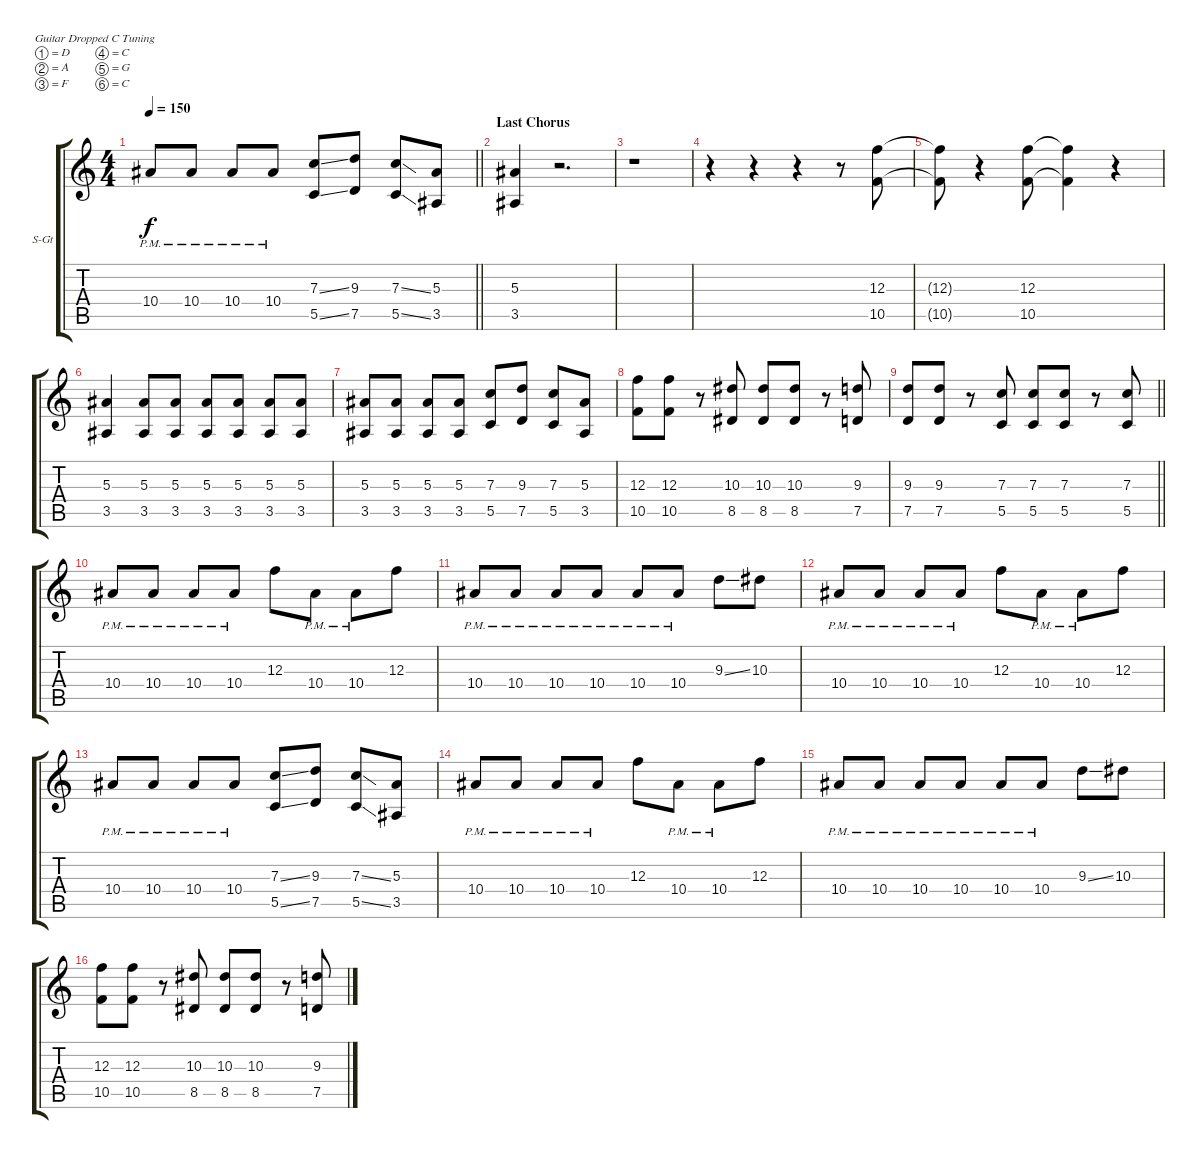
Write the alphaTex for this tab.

\bracketExtendMode groupsimilarinstruments
\firstSystemTrackNameOrientation horizontal
\otherSystemsTrackNameOrientation horizontal
\track ("Lead" "S-Gt") {instrument acousticguitarsteel}
\staff {score tabs}
\tuning (D4 A3 F3 C3 G2 C2)
\ts (4 4)
\tempo 150
\clef g2
\barLineRight lightlight
\ks c
10.4{pm}.8{dy f} 10.4{pm}.8 10.4{pm}.8 10.4{pm}.8 (7.3{ss} 5.5{ss}).8 (9.3 7.5).8 (7.3{ss} 5.5{ss}).8 (5.3 3.5).8 |
\section ("" "Last Chorus")
(5.3 3.5).4 r.2{d} |
r.1 |
r.4 r.4 r.4 r.8 (12.3 10.5).8 |
(12.3{t} 10.5{t}).8 r.4 (12.3 10.5).8 (12.3{t} 10.5{t}).4 r.4 |
(5.3 3.5).4 (5.3 3.5).8 (5.3 3.5).8 (5.3 3.5).8 (5.3 3.5).8 (5.3 3.5).8 (5.3 3.5).8 |
(5.3 3.5).8 (5.3 3.5).8 (5.3 3.5).8 (5.3 3.5).8 (7.3 5.5).8 (9.3 7.5).8 (7.3 5.5).8 (5.3 3.5).8 |
(12.3 10.5).8 (12.3 10.5).8 r.8 (10.3 8.5).8 (10.3 8.5).8 (10.3 8.5).8 r.8 (9.3 7.5).8 |
\barLineRight lightlight
(9.3 7.5).8 (9.3 7.5).8 r.8 (7.3 5.5).8 (7.3 5.5).8 (7.3 5.5).8 r.8 (7.3 5.5).8 |
10.4{pm}.8 10.4{pm}.8 10.4{pm}.8 10.4{pm}.8 12.3.8 10.4{pm}.8 10.4{pm}.8 12.3.8 |
10.4{pm}.8 10.4{pm}.8 10.4{pm}.8 10.4{pm}.8 10.4{pm}.8 10.4{pm}.8 9.3{ss}.8 10.3.8 |
10.4{pm}.8 10.4{pm}.8 10.4{pm}.8 10.4{pm}.8 12.3.8 10.4{pm}.8 10.4{pm}.8 12.3.8 |
10.4{pm}.8 10.4{pm}.8 10.4{pm}.8 10.4{pm}.8 (7.3{ss} 5.5{ss}).8 (9.3 7.5).8 (7.3{ss} 5.5{ss}).8 (5.3 3.5).8 |
10.4{pm}.8 10.4{pm}.8 10.4{pm}.8 10.4{pm}.8 12.3.8 10.4{pm}.8 10.4{pm}.8 12.3.8 |
10.4{pm}.8 10.4{pm}.8 10.4{pm}.8 10.4{pm}.8 10.4{pm}.8 10.4{pm}.8 9.3{ss}.8 10.3.8 |
(12.3 10.5).8 (12.3 10.5).8 r.8 (10.3 8.5).8 (10.3 8.5).8 (10.3 8.5).8 r.8 (9.3 7.5).8
